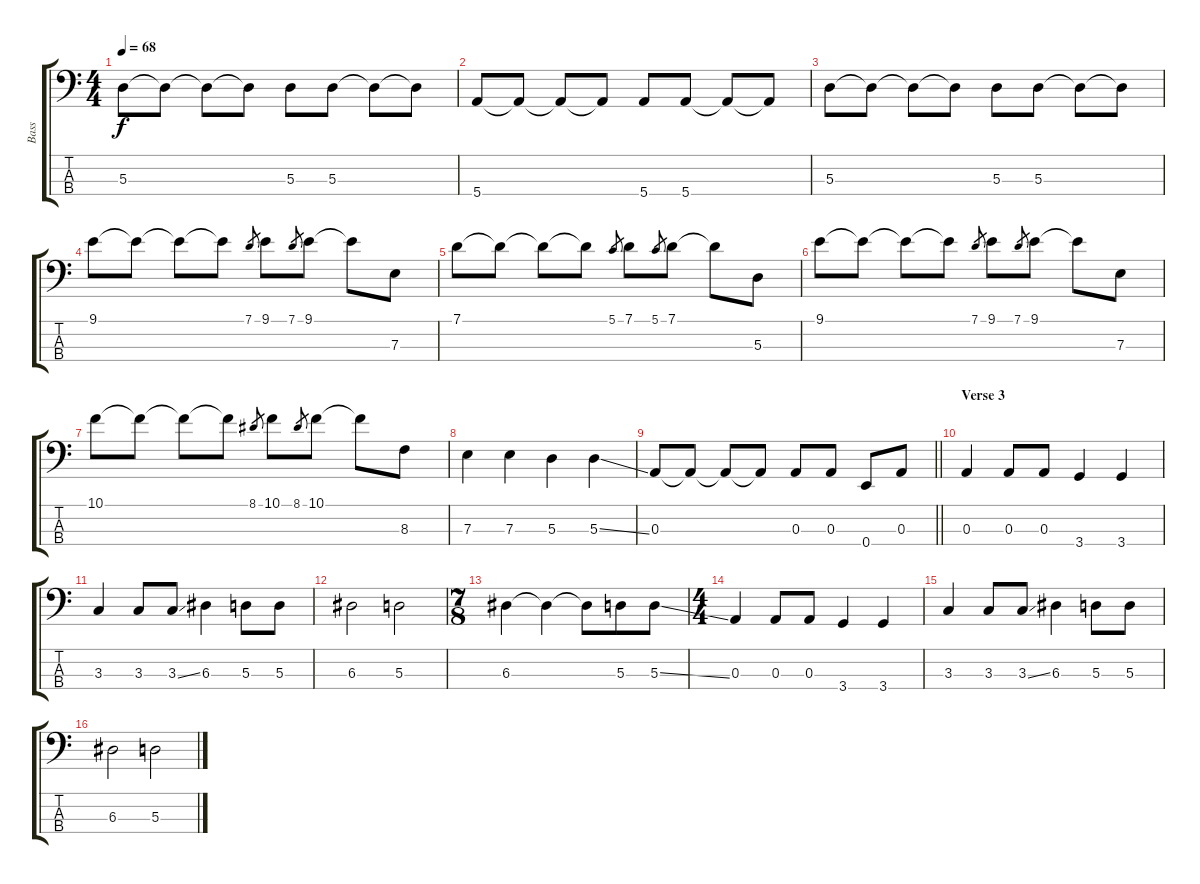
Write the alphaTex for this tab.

\track ("Bass" "Bass") {instrument electricbassfinger}
\staff {score tabs}
\tuning (G2 D2 A1 E1) {hide}
\ts (4 4)
\tempo 68
\clef f4
\ks c
5.3.8{dy f} 5.3{t}.8 5.3{t}.8 5.3{t}.8 5.3.8 5.3.8 5.3{t}.8 5.3{t}.8 |
5.4.8 5.4{t}.8 5.4{t}.8 5.4{t}.8 5.4.8 5.4.8 5.4{t}.8 5.4{t}.8 |
5.3.8 5.3{t}.8 5.3{t}.8 5.3{t}.8 5.3.8 5.3.8 5.3{t}.8 5.3{t}.8 |
9.1.8 9.1{t}.8 9.1{t}.8 9.1{t}.8 7.1.8{gr} 9.1.8 7.1.8{gr} 9.1.8 9.1{t}.8 7.3.8 |
7.1.8 7.1{t}.8 7.1{t}.8 7.1{t}.8 5.1.8{gr} 7.1.8 5.1.8{gr} 7.1.8 7.1{t}.8 5.3.8 |
9.1.8 9.1{t}.8 9.1{t}.8 9.1{t}.8 7.1.8{gr} 9.1.8 7.1.8{gr} 9.1.8 9.1{t}.8 7.3.8 |
10.1.8 10.1{t}.8 10.1{t}.8 10.1{t}.8 8.1.8{gr} 10.1.8 8.1.8{gr} 10.1.8 10.1{t}.8 8.3.8 |
7.3.4 7.3.4 5.3.4 5.3{ss}.4 |
\barLineRight lightlight
0.3.8 0.3{t}.8 0.3{t}.8 0.3{t}.8 0.3.8 0.3.8 0.4.8 0.3.8 |
\section ("" "Verse 3")
0.3.4 0.3.8 0.3.8 3.4.4 3.4.4 |
3.3.4 3.3.8 3.3{ss}.8 6.3.4 5.3.8 5.3.8 |
6.3.2 5.3.2 |
\ts (7 8)
6.3.4 6.3{t}.4 6.3{t}.8 5.3.8 5.3{ss}.8 |
\ts (4 4)
0.3.4 0.3.8 0.3.8 3.4.4 3.4.4 |
3.3.4 3.3.8 3.3{ss}.8 6.3.4 5.3.8 5.3.8 |
6.3.2 5.3.2
